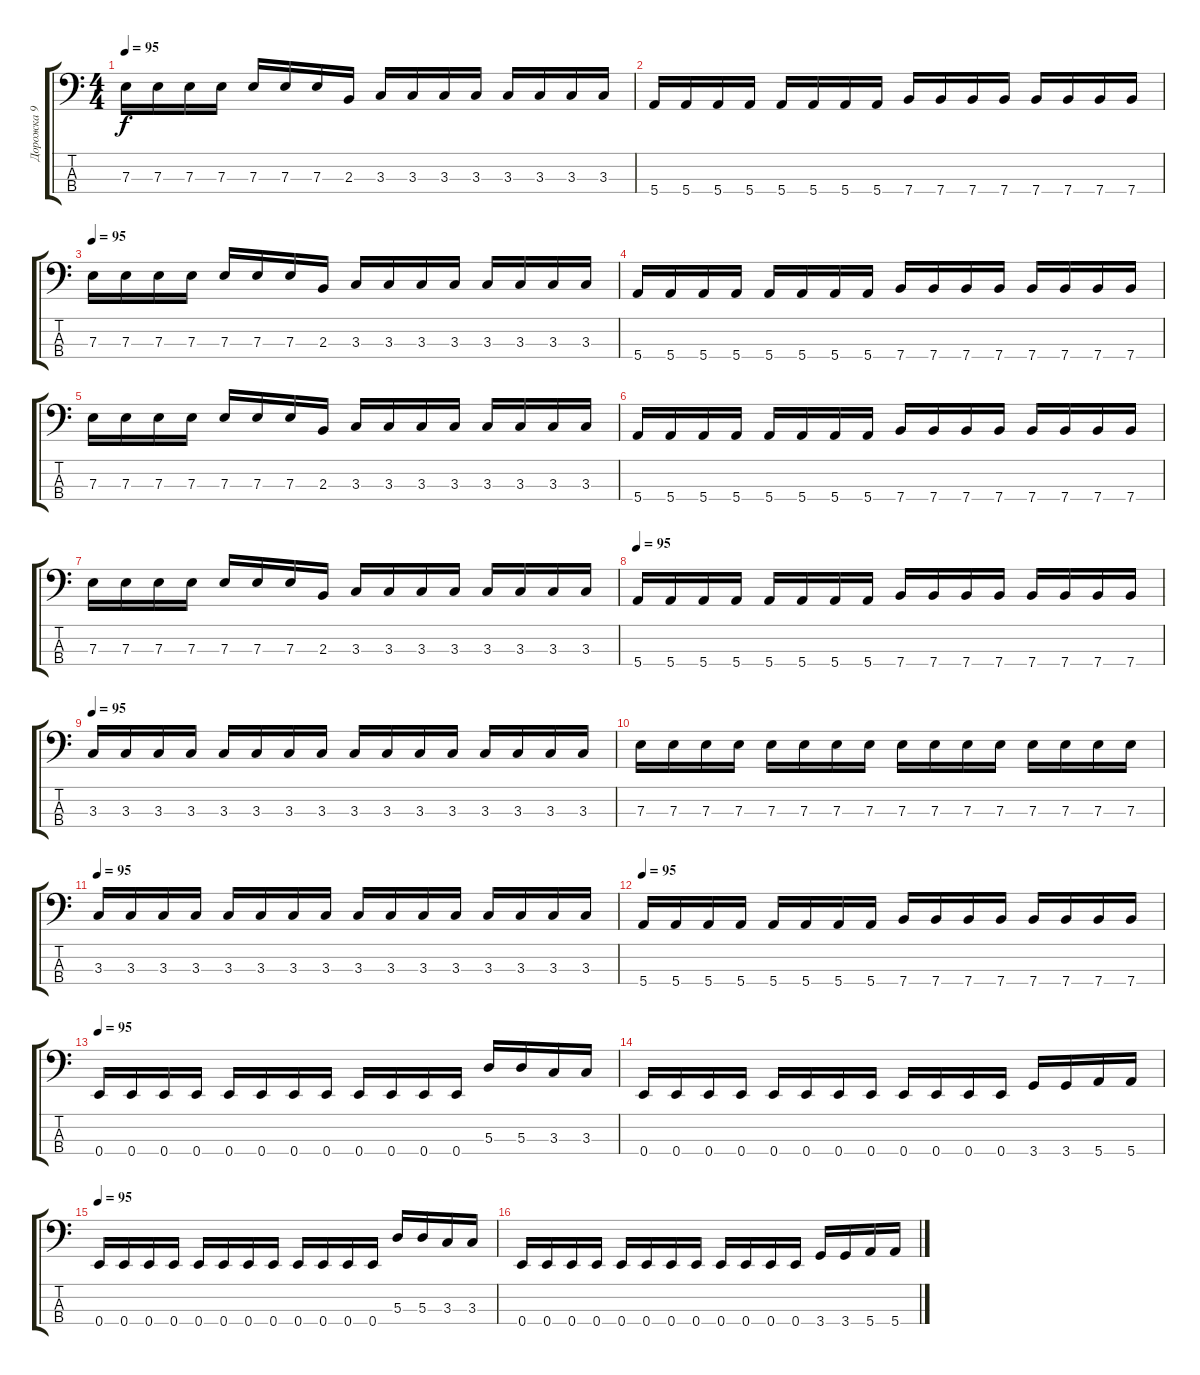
\track ("Дорожка 9" "Дорожка 9") {instrument slapbass2}
\staff {score tabs}
\tuning (G2 D2 A1 E1) {hide}
\ts (4 4)
\tempo 95
\clef f4
\ks c
7.3.16{dy f} 7.3.16 7.3.16 7.3.16 7.3.16 7.3.16 7.3.16 2.3.16 3.3.16 3.3.16 3.3.16 3.3.16 3.3.16 3.3.16 3.3.16 3.3.16 |
5.4.16 5.4.16 5.4.16 5.4.16 5.4.16 5.4.16 5.4.16 5.4.16 7.4.16 7.4.16 7.4.16 7.4.16 7.4.16 7.4.16 7.4.16 7.4.16 |
\tempo 95
7.3.16 7.3.16 7.3.16 7.3.16 7.3.16 7.3.16 7.3.16 2.3.16 3.3.16 3.3.16 3.3.16 3.3.16 3.3.16 3.3.16 3.3.16 3.3.16 |
5.4.16 5.4.16 5.4.16 5.4.16 5.4.16 5.4.16 5.4.16 5.4.16 7.4.16 7.4.16 7.4.16 7.4.16 7.4.16 7.4.16 7.4.16 7.4.16 |
7.3.16 7.3.16 7.3.16 7.3.16 7.3.16 7.3.16 7.3.16 2.3.16 3.3.16 3.3.16 3.3.16 3.3.16 3.3.16 3.3.16 3.3.16 3.3.16 |
5.4.16 5.4.16 5.4.16 5.4.16 5.4.16 5.4.16 5.4.16 5.4.16 7.4.16 7.4.16 7.4.16 7.4.16 7.4.16 7.4.16 7.4.16 7.4.16 |
7.3.16 7.3.16 7.3.16 7.3.16 7.3.16 7.3.16 7.3.16 2.3.16 3.3.16 3.3.16 3.3.16 3.3.16 3.3.16 3.3.16 3.3.16 3.3.16 |
\tempo 95
5.4.16 5.4.16 5.4.16 5.4.16 5.4.16 5.4.16 5.4.16 5.4.16 7.4.16 7.4.16 7.4.16 7.4.16 7.4.16 7.4.16 7.4.16 7.4.16 |
\tempo 95
3.3.16 3.3.16 3.3.16 3.3.16 3.3.16 3.3.16 3.3.16 3.3.16 3.3.16 3.3.16 3.3.16 3.3.16 3.3.16 3.3.16 3.3.16 3.3.16 |
7.3.16 7.3.16 7.3.16 7.3.16 7.3.16 7.3.16 7.3.16 7.3.16 7.3.16 7.3.16 7.3.16 7.3.16 7.3.16 7.3.16 7.3.16 7.3.16 |
\tempo 95
3.3.16 3.3.16 3.3.16 3.3.16 3.3.16 3.3.16 3.3.16 3.3.16 3.3.16 3.3.16 3.3.16 3.3.16 3.3.16 3.3.16 3.3.16 3.3.16 |
\tempo 95
5.4.16 5.4.16 5.4.16 5.4.16 5.4.16 5.4.16 5.4.16 5.4.16 7.4.16 7.4.16 7.4.16 7.4.16 7.4.16 7.4.16 7.4.16 7.4.16 |
\tempo 95
0.4.16 0.4.16 0.4.16 0.4.16 0.4.16 0.4.16 0.4.16 0.4.16 0.4.16 0.4.16 0.4.16 0.4.16 5.3.16 5.3.16 3.3.16 3.3.16 |
0.4.16 0.4.16 0.4.16 0.4.16 0.4.16 0.4.16 0.4.16 0.4.16 0.4.16 0.4.16 0.4.16 0.4.16 3.4.16 3.4.16 5.4.16 5.4.16 |
\tempo 95
0.4.16 0.4.16 0.4.16 0.4.16 0.4.16 0.4.16 0.4.16 0.4.16 0.4.16 0.4.16 0.4.16 0.4.16 5.3.16 5.3.16 3.3.16 3.3.16 |
0.4.16 0.4.16 0.4.16 0.4.16 0.4.16 0.4.16 0.4.16 0.4.16 0.4.16 0.4.16 0.4.16 0.4.16 3.4.16 3.4.16 5.4.16 5.4.16
